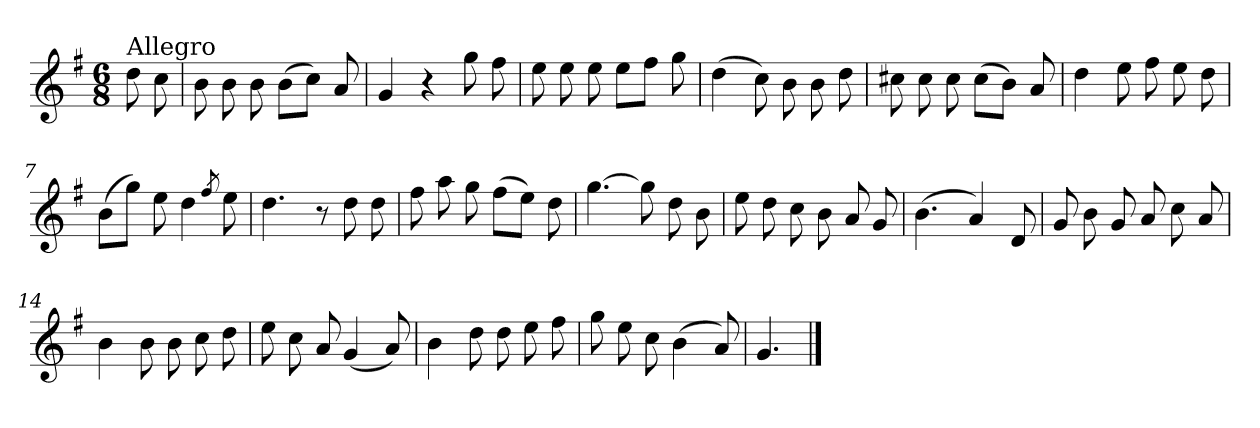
**kern
*part1
*staff1
*clefG2
*k[f#]
*G:
*M6/8
=
!LO:TX:a:t=Allegro
8dd\
8cc\
=1
8b\
8b\
8b\
(>8b\L
8cc\J)
8a/
=2
4g/
4r
8gg\
8ff#\
=3
8ee\
8ee\
8ee\
8ee\L
8ff#\J
8gg\
=4
(>4dd\
8cc\)
8b\
8b\
8dd\
=5
8cc#X\
8cc#\
8cc#\
(>8cc#\L
8b\J)
8a/
!!LO:LB:g=z
=6
4dd\
8ee\
8ff#\
8ee\
8dd\
=7
(>8b\L
8gg\J)
8ee\
4dd\
8qff#/
8ee\
=8
4.dd\
8r
8dd\
8dd\
=9
8ff#\
8aa\
8gg\
(>8ff#\L
8ee\J)
8dd\
=10
[4.gg\
8gg\]
8dd\
8b\
=11
8ee\
8dd\
8cc\
8b\
8a/
8g/
=12
(>4.b\
4a/)
8d/
!!LO:LB:g=z
=13
8g/
8b\
8g/
8a/
8cc\
8a/
=14
4b\
8b\
8b\
8cc\
8dd\
=15
8ee\
8cc\
8a/
(<4g/
8a/)
=16
4b\
8dd\
8dd\
8ee\
8ff#\
=17
8gg\
8ee\
8cc\
(>4b\
8a/)
=18
4.g/
==
*-
